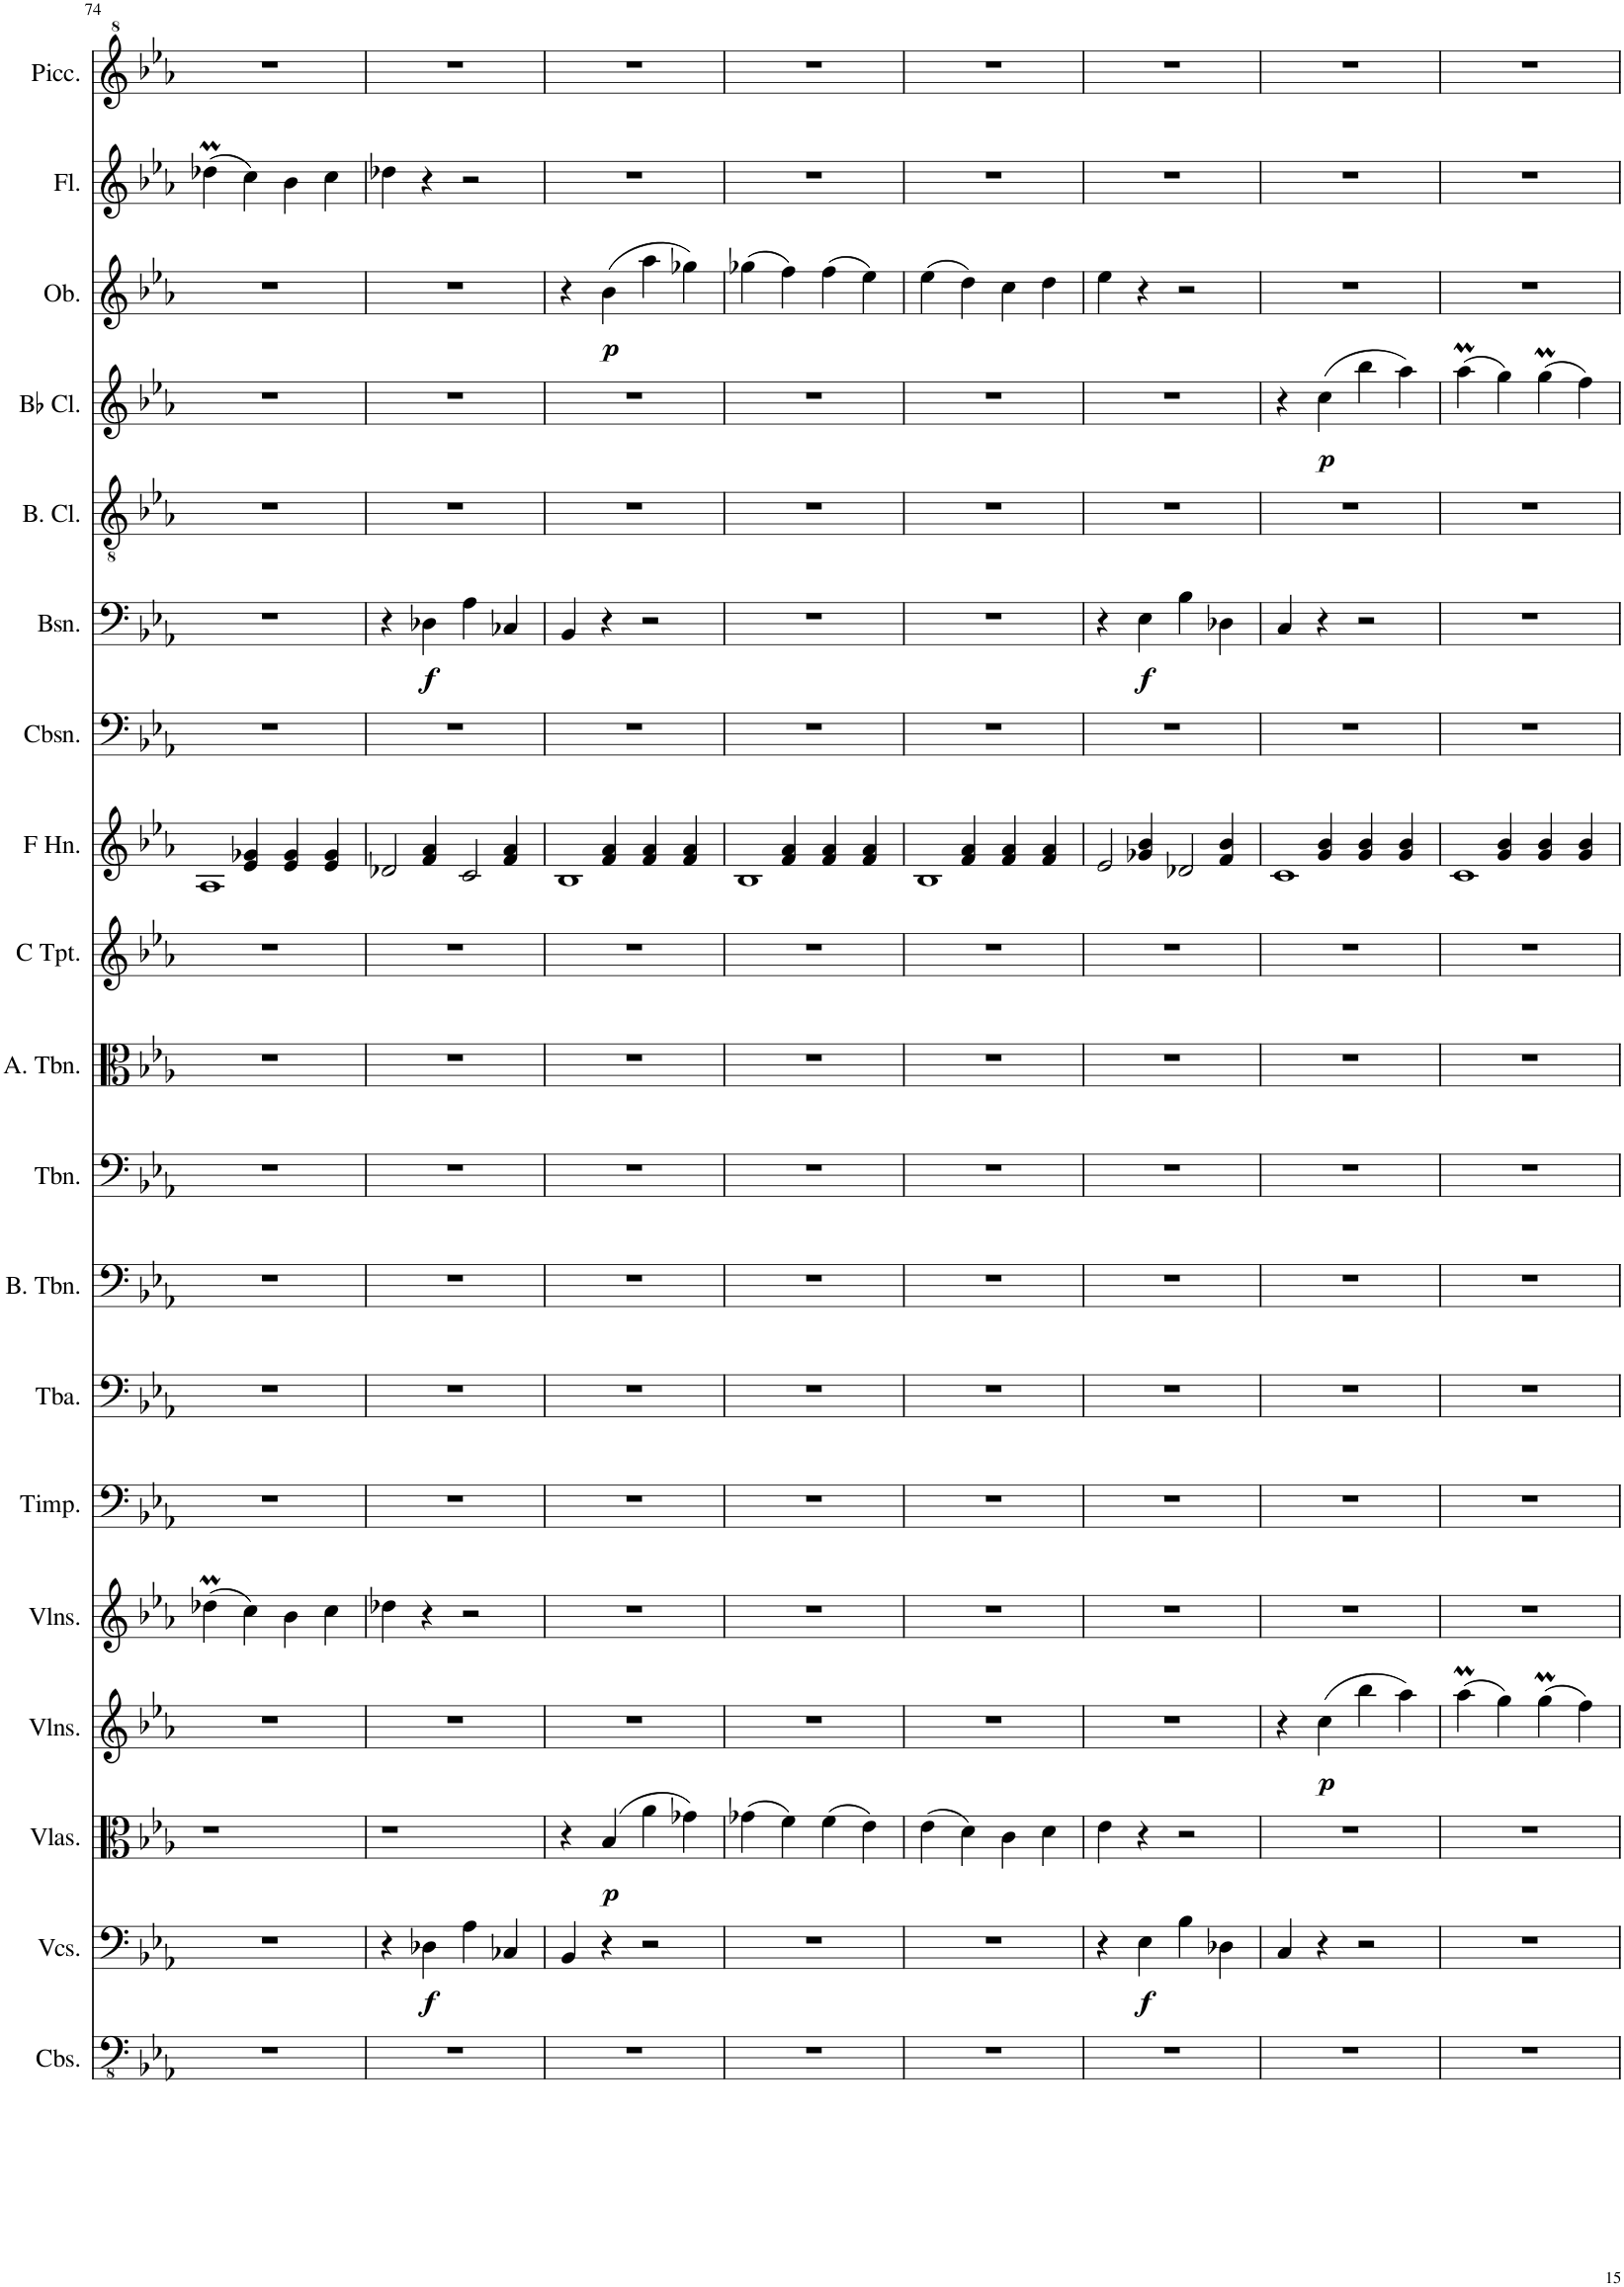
**kern	**kern	**dynam	**kern	**dynam	**kern	**dynam	**kern	**kern	**kern	**kern	**kern	**kern	**kern	**kern	**kern	**kern	**dynam	**kern	**kern	**dynam	**kern	**dynam	**kern	**kern
*part19	*part18	*part18	*part17	*part17	*part16	*part16	*part15	*part14	*part13	*part12	*part11	*part10	*part9	*part8	*part7	*part6	*part6	*part5	*part4	*part4	*part3	*part3	*part2	*part1
*staff19	*staff18	*staff18	*staff17	*staff17	*staff16	*staff16	*staff15	*staff14	*staff13	*staff12	*staff11	*staff10	*staff9	*staff8	*staff7	*staff6	*staff6	*staff5	*staff4	*staff4	*staff3	*staff3	*staff2	*staff1
*I"Contrabasses	*I"Violoncellos	*	*I"Violas	*	*I"Violins	*	*I"Violins	*I"Timpani	*I"Tuba	*I"Bass Trombone	*I"Trombone	*I"Alto Trombone	*I"C Trumpet	*I"Horn in F	*I"Contrabassoon	*I"Bassoon	*	*I"Bass Clarinet	*I"Bb Clarinet	*	*I"Oboe	*	*I"Flute	*I"Piccolo
*I'Cbs.	*I'Vcs.	*	*I'Vlas.	*	*I'Vlns.	*	*I'Vlns.	*I'Timp.	*I'Tba.	*I'B. Tbn.	*I'Tbn.	*I'A. Tbn.	*I'C Tpt.	*	*I'Cbsn.	*I'Bsn.	*	*I'B. Cl.	*I'Bb Cl.	*	*I'Ob.	*	*I'Fl.	*I'Picc.
!!LO:PB:g=z
*clefFv4	*clefF4	*	*clefC3	*	*clefG2	*	*clefG2	*clefF4	*clefF4	*clefF4	*clefF4	*clefC3	*clefG2	*clefG2	*clefF4	*clefF4	*	*clefGv2	*clefG2	*	*clefG2	*	*clefG2	*clefG^2
*	*	*	*	*	*	*	*	*	*	*	*	*	*	*ITrd4c7	*	*	*	*ITrd8c14	*ITrd1c2	*	*	*	*	*ITrd-7c-12
*k[b-e-a-]	*k[b-e-a-]	*	*k[b-e-a-]	*	*k[b-e-a-]	*	*k[b-e-a-]	*k[b-e-a-]	*k[b-e-a-]	*k[b-e-a-]	*k[b-e-a-]	*k[b-e-a-]	*k[b-e-a-]	*k[b-e-a-]	*k[b-e-a-]	*k[b-e-a-]	*	*k[b-e-a-]	*k[b-e-a-]	*	*k[b-e-a-]	*	*k[b-e-a-]	*k[b-e-a-]
*M2/2	*M2/2	*	*M2/2	*	*M2/2	*	*M2/2	*M2/2	*M2/2	*M2/2	*M2/2	*M2/2	*M2/2	*M2/2	*M2/2	*M2/2	*	*M2/2	*M2/2	*	*M2/2	*	*M2/2	*M2/2
*met(c|)	*met(c|)	*	*met(c|)	*	*met(c|)	*	*met(c|)	*met(c|)	*met(c|)	*met(c|)	*met(c|)	*met(c|)	*met(c|)	*met(c|)	*met(c|)	*met(c|)	*	*met(c|)	*met(c|)	*	*met(c|)	*	*met(c|)	*met(c|)
=74	=74	=74	=74	=74	=74	=74	=74	=74	=74	=74	=74	=74	=74	=74	=74	=74	=74	=74	=74	=74	=74	=74	=74	=74
*	*	*	*	*	*	*	*	*	*	*	*	*	*	*^	*	*	*	*	*	*	*	*	*	*
1r	1r	.	1r	.	1r	.	(4dd-XM\	1r	1r	1r	1r	1r	1r	1A-	4ryy	1r	1r	.	1r	1r	.	1r	.	(4dd-XM\	1r
.	.	.	.	.	.	.	4cc\)	.	.	.	.	.	.	.	4e-/ 4g-X/	.	.	.	.	.	.	.	.	4cc\)	.
.	.	.	.	.	.	.	4b-\	.	.	.	.	.	.	.	4e-/ 4g-/	.	.	.	.	.	.	.	.	4b-\	.
.	.	.	.	.	.	.	4cc\	.	.	.	.	.	.	.	4e-/ 4g-/	.	.	.	.	.	.	.	.	4cc\	.
=75	=75	=75	=75	=75	=75	=75	=75	=75	=75	=75	=75	=75	=75	=75	=75	=75	=75	=75	=75	=75	=75	=75	=75	=75	=75
1r	4r	.	1r	.	1r	.	4dd-X\	1r	1r	1r	1r	1r	1r	2d-X/	4ryy	1r	4r	.	1r	1r	.	1r	.	4dd-X\	1r
!	!	!LO:DY:b	!	!	!	!	!	!	!	!	!	!	!	!	!	!	!	!LO:DY:b	!	!	!	!	!	!	!
.	4D-X\	f	.	.	.	.	4r	.	.	.	.	.	.	.	4f/ 4a-/	.	4D-X\	f	.	.	.	.	.	4r	.
.	4A-\	.	.	.	.	.	2r	.	.	.	.	.	.	2c/	4ryy	.	4A-\	.	.	.	.	.	.	2r	.
.	4C-X/	.	.	.	.	.	.	.	.	.	.	.	.	.	4f/ 4a-/	.	4C-X/	.	.	.	.	.	.	.	.
=76	=76	=76	=76	=76	=76	=76	=76	=76	=76	=76	=76	=76	=76	=76	=76	=76	=76	=76	=76	=76	=76	=76	=76	=76	=76
1r	4BB-/	.	4r	.	1r	.	1r	1r	1r	1r	1r	1r	1r	1B-	4ryy	1r	4BB-/	.	1r	1r	.	4r	.	1r	1r
!	!	!	!	!LO:DY:b	!	!	!	!	!	!	!	!	!	!	!	!	!	!	!	!	!	!	!LO:DY:b	!	!
.	4r	.	(4B-/	p	.	.	.	.	.	.	.	.	.	.	4f/ 4a-/	.	4r	.	.	.	.	(4b-\	p	.	.
.	2r	.	4a-\	.	.	.	.	.	.	.	.	.	.	.	4f/ 4a-/	.	2r	.	.	.	.	4aa-\	.	.	.
.	.	.	4g-X\)	.	.	.	.	.	.	.	.	.	.	.	4f/ 4a-/	.	.	.	.	.	.	4gg-X\)	.	.	.
=77	=77	=77	=77	=77	=77	=77	=77	=77	=77	=77	=77	=77	=77	=77	=77	=77	=77	=77	=77	=77	=77	=77	=77	=77	=77
1r	1r	.	(4g-X\	.	1r	.	1r	1r	1r	1r	1r	1r	1r	1B-	4ryy	1r	1r	.	1r	1r	.	(4gg-X\	.	1r	1r
.	.	.	4f\)	.	.	.	.	.	.	.	.	.	.	.	4f/ 4a-/	.	.	.	.	.	.	4ff\)	.	.	.
.	.	.	(4f\	.	.	.	.	.	.	.	.	.	.	.	4f/ 4a-/	.	.	.	.	.	.	(4ff\	.	.	.
.	.	.	4e-\)	.	.	.	.	.	.	.	.	.	.	.	4f/ 4a-/	.	.	.	.	.	.	4ee-\)	.	.	.
=78	=78	=78	=78	=78	=78	=78	=78	=78	=78	=78	=78	=78	=78	=78	=78	=78	=78	=78	=78	=78	=78	=78	=78	=78	=78
1r	1r	.	(4e-\	.	1r	.	1r	1r	1r	1r	1r	1r	1r	1B-	4ryy	1r	1r	.	1r	1r	.	(4ee-\	.	1r	1r
.	.	.	4d\)	.	.	.	.	.	.	.	.	.	.	.	4f/ 4a-/	.	.	.	.	.	.	4dd\)	.	.	.
.	.	.	4c\	.	.	.	.	.	.	.	.	.	.	.	4f/ 4a-/	.	.	.	.	.	.	4cc\	.	.	.
.	.	.	4d\	.	.	.	.	.	.	.	.	.	.	.	4f/ 4a-/	.	.	.	.	.	.	4dd\	.	.	.
=79	=79	=79	=79	=79	=79	=79	=79	=79	=79	=79	=79	=79	=79	=79	=79	=79	=79	=79	=79	=79	=79	=79	=79	=79	=79
1r	4r	.	4e-\	.	1r	.	1r	1r	1r	1r	1r	1r	1r	2e-/	4ryy	1r	4r	.	1r	1r	.	4ee-\	.	1r	1r
!	!	!LO:DY:b	!	!	!	!	!	!	!	!	!	!	!	!	!	!	!	!LO:DY:b	!	!	!	!	!	!	!
.	4E-\	f	4r	.	.	.	.	.	.	.	.	.	.	.	4g-X/ 4b-/	.	4E-\	f	.	.	.	4r	.	.	.
.	4B-\	.	2r	.	.	.	.	.	.	.	.	.	.	2d-X/	4ryy	.	4B-\	.	.	.	.	2r	.	.	.
.	4D-X\	.	.	.	.	.	.	.	.	.	.	.	.	.	4f/ 4b-/	.	4D-X\	.	.	.	.	.	.	.	.
=80	=80	=80	=80	=80	=80	=80	=80	=80	=80	=80	=80	=80	=80	=80	=80	=80	=80	=80	=80	=80	=80	=80	=80	=80	=80
1r	4C/	.	1r	.	4r	.	1r	1r	1r	1r	1r	1r	1r	1c	4ryy	1r	4C/	.	1r	4r	.	1r	.	1r	1r
!	!	!	!	!	!	!LO:DY:b	!	!	!	!	!	!	!	!	!	!	!	!	!	!	!LO:DY:b	!	!	!	!
.	4r	.	.	.	(4cc\	p	.	.	.	.	.	.	.	.	4g/ 4b-/	.	4r	.	.	(4cc\	p	.	.	.	.
.	2r	.	.	.	4bb-\	.	.	.	.	.	.	.	.	.	4g/ 4b-/	.	2r	.	.	4bb-\	.	.	.	.	.
.	.	.	.	.	4aa-\)	.	.	.	.	.	.	.	.	.	4g/ 4b-/	.	.	.	.	4aa-\)	.	.	.	.	.
=81	=81	=81	=81	=81	=81	=81	=81	=81	=81	=81	=81	=81	=81	=81	=81	=81	=81	=81	=81	=81	=81	=81	=81	=81	=81
1r	1r	.	1r	.	(4aa-M\	.	1r	1r	1r	1r	1r	1r	1r	1c	4ryy	1r	1r	.	1r	(4aa-M\	.	1r	.	1r	1r
.	.	.	.	.	4gg\)	.	.	.	.	.	.	.	.	.	4g/ 4b-/	.	.	.	.	4gg\)	.	.	.	.	.
.	.	.	.	.	(4ggm\	.	.	.	.	.	.	.	.	.	4g/ 4b-/	.	.	.	.	(4ggm\	.	.	.	.	.
.	.	.	.	.	4ff\)	.	.	.	.	.	.	.	.	.	4g/ 4b-/	.	.	.	.	4ff\)	.	.	.	.	.
*	*	*	*	*	*	*	*	*	*	*	*	*	*	*v	*v	*	*	*	*	*	*	*	*	*	*
=	=	=	=	=	=	=	=	=	=	=	=	=	=	=	=	=	=	=	=	=	=	=	=	=
*-	*-	*-	*-	*-	*-	*-	*-	*-	*-	*-	*-	*-	*-	*-	*-	*-	*-	*-	*-	*-	*-	*-	*-	*-
